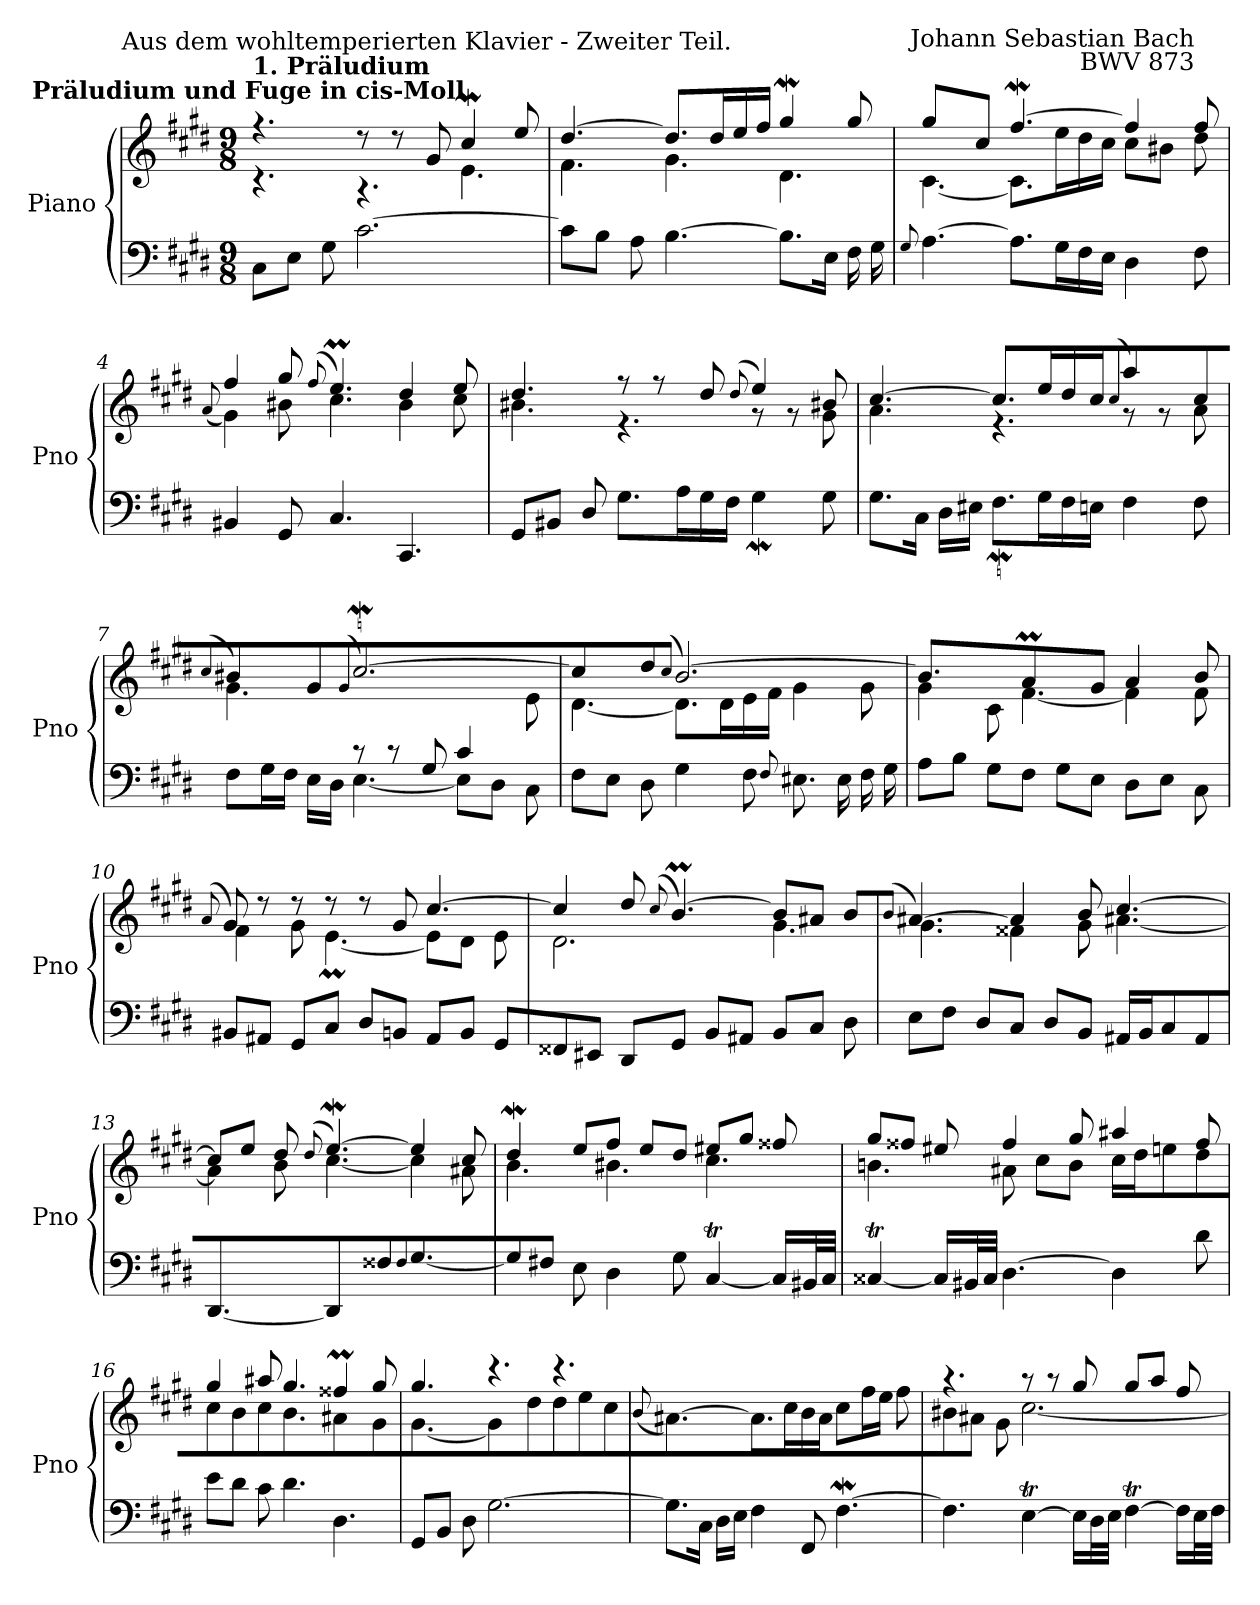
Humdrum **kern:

**kern	**kern
*part1	*part1
*staff2	*staff1
*I"Piano	*
*I'Pno	*
*clefF4	*clefG2
*k[f#c#g#d#]	*k[f#c#g#d#]
*E:	*E:
*M9/8	*M9/8
=1	=1
*	*^
!	!LO:TX:a:B:cj:t=Präludium und Fuge in cis-Moll.	!
!	!LO:TX:a:B:t=1. Präludium	!
8C#L	4.r	4.r
8EJ	.	.
8G#	.	.
[2.c#	8r	4.r
.	8r	.
!	!LO:TX:a:cj:t=Aus dem wohltemperierten Klavier - Zweiter Teil.	!
.	8g#/	.
.	4cc#W/	4.e\
.	8ee/	.
=2	=2	=2
8c#L]	[4.dd#/	4.f#\
8BJ	.	.
8A	.	.
[4.B	8.dd#L]	4.g#\
.	16dd#L	.
.	16ee	.
.	16ff#JJ	.
8.BL]	4gg#W/	4.d#\
16EJ	.	.
16F#LL	8gg#/	.
16G#	.	.
=3	=3	=3
8qqG#/	.	.
[4.A	4gg#/	[4.c#\
.	8cc#/J	.
8.AL]	[4.ff#W/	8.c#L]
16G#L	.	16eeL
16F#	.	16dd#
16EJJ	.	16cc#JJ
4D#	4ff#/]	8cc#\L
.	.	8b#X\J
!	!LO:TX:a:rj:t=Johann Sebastian Bach\nBWV 873	!
8F#	8ff#/	8dd#\
!!LO:LB:g=z	!!
=4	=4	=4
.	.	(<8qqa/
*^	*	*
1ryy	4BB#X/	4ff#/	4g#\)
.	8GG#/	8gg#/L	8b#X\
.	.	(>8qqff#/J	.
.	4.C#/	4.eeM/)	4.cc#\
.	4.CC#/	4dd#/	4b#\
8ryy	.	8ee/	8cc#\
=5	=5	=5	=5
1ryy	8GG#/L	4.dd#/	4.b#X\
.	8BB#X/J	.	.
.	8D#/	.	.
.	8.G#L	8r	4.r
.	.	8r	.
.	16AL	.	.
.	16G#	8dd#/L	.
.	16F#JJ	.	.
.	.	(>8qqdd#/J	.
.	4G#W\	4ee/)	8r
.	.	.	8r
8ryy	8G#\	8b#X/	8g#\
=6	=6	=6	=6
1ryy	8.G#\L	[4.cc#/	4.a\
.	16C#\J	.	.
.	16D#\LL	.	.
.	16E#X\JJ	.	.
.	8.F#WL	8.cc#/L]	4.r
.	16G#L	16ee/L	.
.	16F#	16dd#/	.
.	16EnJJ	16cc#/	.
.	.	(>8qqcc#/J	.
.	4F#\	4aa/)	8r
.	.	.	8r
8ryy	8F#\	8cc#/	8a\
!!LO:LB:g=z	!!
=7	=7	=7	=7
.	.	(>8qqcc#/	.
4.ryy	8F#\L	4b#X/)	4.g#\
.	16G#\L	.	.
.	16F#\JJ	.	.
.	16E\LL	8g#/L	.
.	16D#\JJ	.	.
.	.	(<8qqg#/J	.
8r	[4.E\	[2.cc#W/)	4.ryy
8r	.	.	.
8G#/	.	.	.
4c#/	8E\L]	.	4ryy
.	8D#\J	.	.
8ryy	8C#\L	.	8e\
=8	=8	=8	=8
1ryy	8F#L	4cc#/]	[4.d#\
.	8EJ	.	.
.	8D#	8dd#/	.
.	.	(>8qqcc#/J	.
.	4G#\	[2.b/)	8.d#\L]
.	.	.	16d#\L
.	8F#\L	.	16e\
.	.	.	16f#\JJ
.	8qqF#/J	.	.
.	8.E#X\L	.	4g#\
.	16E#\J	.	.
8ryy	16F#\LL	.	8g#\
.	16G#\	.	.
=9	=9	=9	=9
1ryy	8AL	4.b/]	4g#\
.	8BJ	.	.
.	8G#L	.	8c#\
.	8F#\J	4aM/	[4.f#\
.	8G#\L	.	.
.	8E\J	8g#/J	.
.	8D#\L	4a/	4f#\]
.	8E\J	.	.
8ryy	8C#\	8b/	8f#\
*v	*v	*	*
!!LO:LB:g=z	!!
=10	=10	=10
.	(>8qqa/	.
8BB#XL	8g#/)	4f#\
8AA#XJ	8r	.
8GG#L	8r	8g#\
8C#J	8r	[4.eM\
8D#L	8r	.
8BBnJ	8g#/	.
8AA#L	[4.cc#/	8e\L]
8BBJ	.	8d#\J
8GG#L	.	8e\
=11	=11	=11
8FF##X	4cc#/]	2.d#\
8EE#XJ	.	.
8DD#L	8dd#/	.
.	(>8qqcc#/J	.
8GG#J	[4.bM/)	.
8BBL	.	.
8AA#XJ	.	.
8BBL	8b/L]	4.g#\
8C#J	8a#X/J	.
8D#L	8b/L	.
=12	=12	=12
.	(>8qqb/J	.
8EL	[4.a#X/)	4.g#\
8F#J	.	.
8D#L	.	.
8C#J	4a#/]	4f##X\
8D#L	.	.
8BBJ	8b/	8g#\
16AA#XLL	[4.cc#/	[4.a#X\
16BB	.	.
8C#J	.	.
8AA#	.	.
!!LO:LB:g=z	!!
=13	=13	=13
[4.DD#	8cc#/L]	4a#\]
.	8ee/J	.
.	8dd#/L	8b\
.	(>8qqdd#/J	.
4DD#]	[4.eew/)	[4.cc#\
8F##XL	.	.
8qqF##/J	.	.
[4.G#	4ee/]	4cc#\]
.	8cc#/	8a#\
=14	=14	=14
8G#]	4dd#W/	4.b\
8F#XJ	.	.
8E	8ee/L	.
4D#	8ff#J	4.b#X\
.	8eeL	.
8G#	8dd#J	.
[4C#T	8ee#XL	4.cc#\
.	8gg#J	.
16C#LL]	8ff##XL	.
32BB#XL	.	.
32C#JJJ	.	.
=15	=15	=15
[4C##Xt	8gg#/L	4.bn\
.	8ff##X/J	.
16C##LL]	8ee#X/	.
32BB#XL	.	.
32C##JJJ	.	.
[4.D#	4ff##/	8a#X
.	.	8cc#L
.	8gg#/	8bJ
4D#]	4aa#X/	16cc#\LL
.	.	16dd#\
.	.	8een\J
8d#	8ff##/	8dd#\
!!LO:LB:g=z	!!
=16	=16	=16
8eL	4gg#/	8cc#\L
8d#J	.	8b\J
8c#	8aa#X/	8cc#\
4.d#	4.gg#/	4.b\
4.D#	4ff##Xm/	4a#X\
.	8gg#/	8g#\
=17	=17	=17
8GG#L	4.gg#/	[4.g#\
8BBJ	.	.
8D#	.	.
[2.G#	4.r	4g#\]
.	.	8dd#\
.	4.r	8dd#\L
.	.	8ee\J
.	.	8cc#\
=18	=18	=18
.	(>8qqb/	.
8.G#L]	[4.a#X\)	1ryy
16C#J	.	.
16D#LL	.	.
16EJJ	.	.
4F#	8.a#\L]	.
.	16cc#\L	.
8FF#	16b\	.
.	16a#\JJ	.
[4.F#W	8cc#\L	.
.	16ff#\L	.
.	16ee\JJ	.
.	8ff#\	8ryy
!!LO:LB:g=z	!!
=19	=19	=19
4.F#]	4.r	8b#X\
.	.	8a#X\J
.	.	8g#\
[4ET	8r	[2.cc#\
.	8r	.
16ELL]	8gg#/	.
32D#L	.	.
32EJJJ	.	.
[4F#T	8gg#/L	.
.	8aa/J	.
16F#LL]	8ff#/L	.
32EL	.	.
32F#JJJ	.	.
*	*v	*v
=	=
*-	*-
